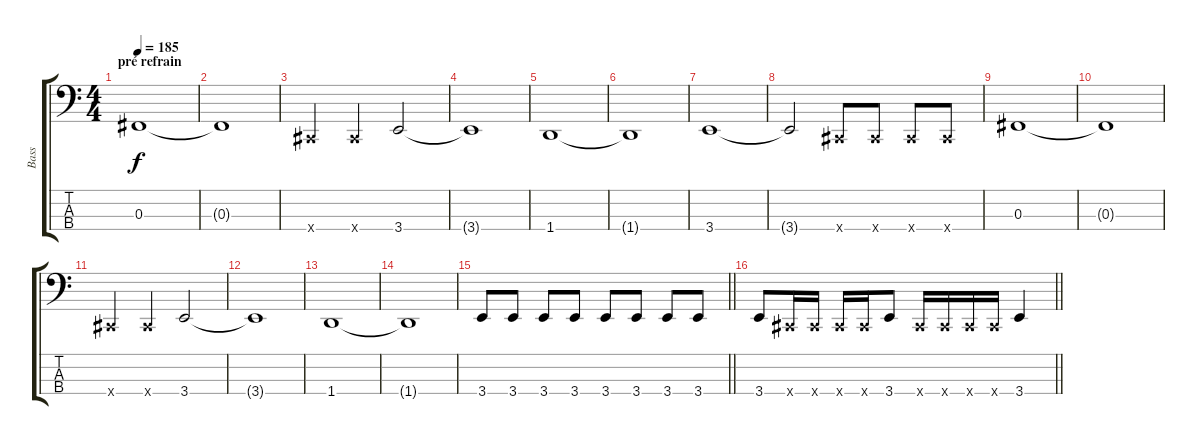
\track ("Bass" "Bass") {instrument electricbasspick}
\staff {score tabs}
\tuning (E2 B1 Gb1 Db1) {hide}
\ts (4 4)
\section ("" "pré refrain")
\tempo 185
\clef f4
\ks c
0.3.1{dy f} |
0.3{t}.1 |
0.4{x}.4 0.4{x}.4 3.4.2 |
3.4{t}.1 |
1.4.1 |
1.4{t}.1 |
3.4.1 |
3.4{t}.2 0.4{x}.8 0.4{x}.8 0.4{x}.8 0.4{x}.8 |
0.3.1 |
0.3{t}.1 |
0.4{x}.4 0.4{x}.4 3.4.2 |
3.4{t}.1 |
1.4.1 |
1.4{t}.1 |
\barLineRight lightlight
3.4.8 3.4.8 3.4.8 3.4.8 3.4.8 3.4.8 3.4.8 3.4.8 |
\barLineRight lightlight
3.4.8 0.4{x}.16 0.4{x}.16 0.4{x}.16 0.4{x}.16 3.4.8 0.4{x}.16 0.4{x}.16 0.4{x}.16 0.4{x}.16 3.4.4
